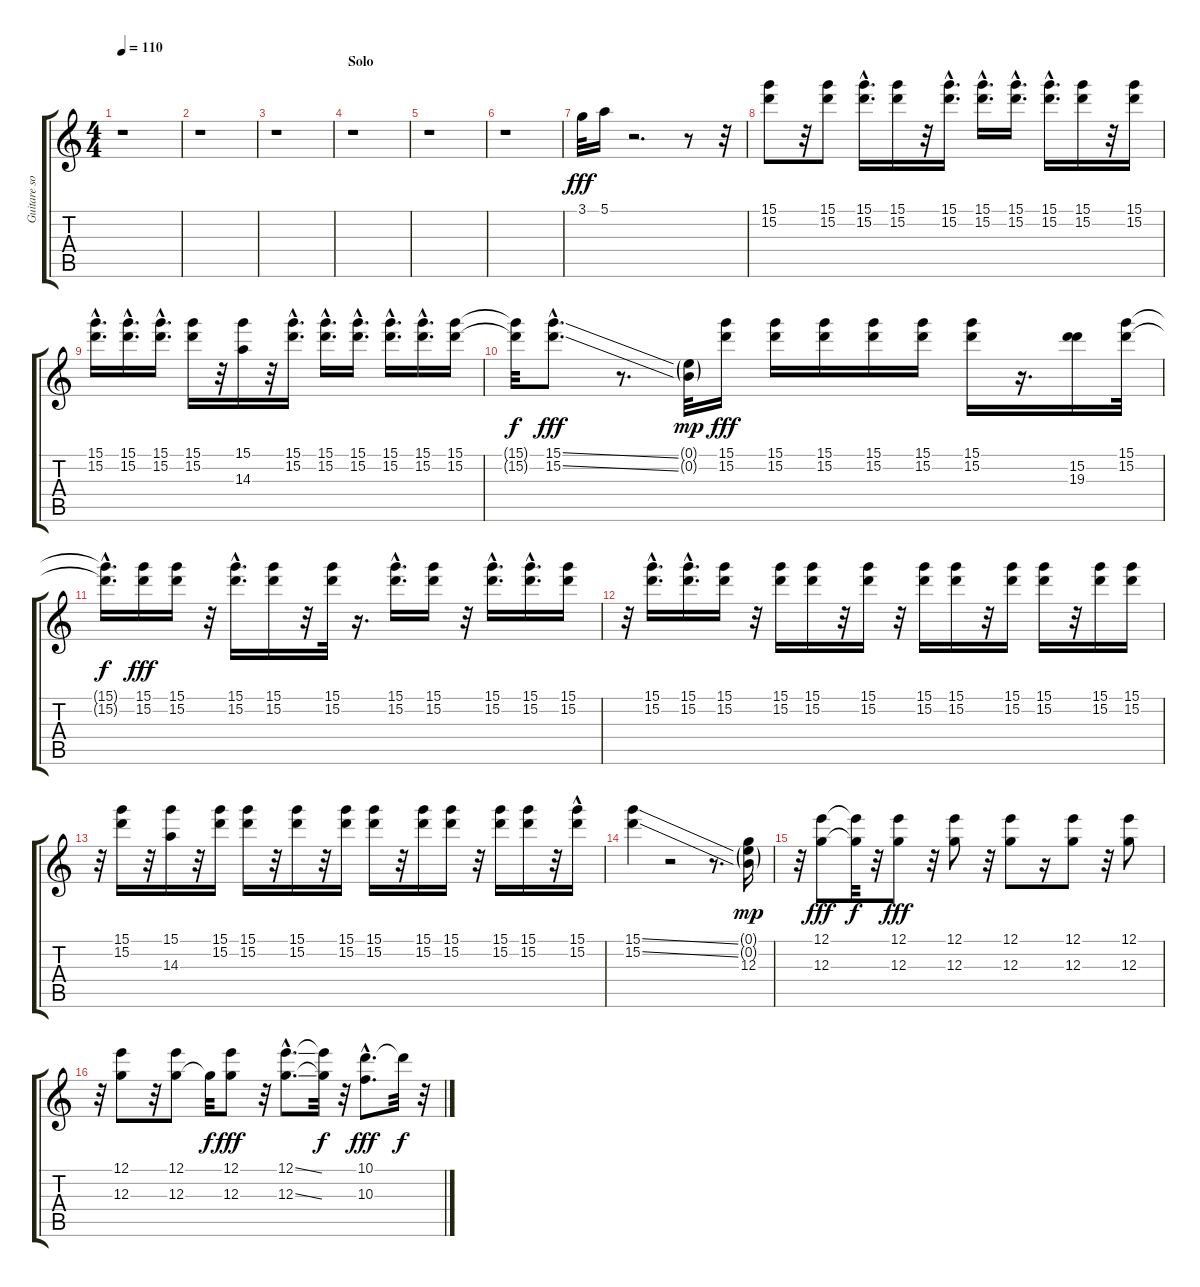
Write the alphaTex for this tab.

\track ("Guitare solo" "Guitare so") {instrument overdrivenguitar}
\staff {score tabs}
\tuning (E4 B3 G3 D3 A2 E2) {hide}
\ts (4 4)
\tempo 110
\clef g2
\ks c
r.1{dy fff} |
r.1 |
r.1 |
\section ("" "Solo")
r.1 |
r.1 |
r.1 |
3.1.32 5.1.16 r.2{d} r.8 r.32 |
(15.1 15.2).8 r.32 (15.1 15.2).8 (15.1{hac} 15.2{hac}).16{d} (15.1 15.2).16 r.32 (15.1{hac} 15.2{hac}).16{d} (15.1{hac} 15.2{hac}).16{d} (15.1{hac} 15.2{hac}).16{d} (15.1{hac} 15.2{hac}).16{d} (15.1 15.2).16 r.32 (15.1 15.2).16 |
(15.1{hac} 15.2{hac}).16{d} (15.1{hac} 15.2{hac}).16{d} (15.1{hac} 15.2{hac}).16{d} (15.1 15.2).16 r.32 (15.1 14.3).16 r.32 (15.1{hac} 15.2{hac}).16{d} (15.1{hac} 15.2{hac}).16{d} (15.1{hac} 15.2{hac}).16{d} (15.1{hac} 15.2{hac}).16{d} (15.1{hac} 15.2{hac}).16{d} (15.1 15.2).16 |
(15.1{t} 15.2{t}).32{dy f} (15.1{ss hac} 15.2{ss hac}).8{d dy fff} r.8{d} (0.1{g} 0.2{g}).32{dy mp} (15.1 15.2).16{dy fff} (15.1 15.2).16 (15.1 15.2).16 (15.1 15.2).16 (15.1 15.2).16 (15.1 15.2).16 r.16{d} (15.2 19.3).16 (15.1 15.2).32 |
(15.1{hac t} 15.2{hac t}).16{d dy f} (15.1 15.2).16{dy fff} (15.1 15.2).16 r.32 (15.1{hac} 15.2{hac}).16{d} (15.1 15.2).16 r.32 (15.1 15.2).32 r.16{d} (15.1{hac} 15.2{hac}).16{d} (15.1 15.2).16 r.32 (15.1{hac} 15.2{hac}).16{d} (15.1{hac} 15.2{hac}).16{d} (15.1 15.2).16 |
r.32 (15.1{hac} 15.2{hac}).16{d} (15.1{hac} 15.2{hac}).16{d} (15.1 15.2).16 r.32 (15.1 15.2).16 (15.1 15.2).16 r.32 (15.1 15.2).16 r.32 (15.1 15.2).16 (15.1 15.2).16 r.32 (15.1 15.2).16 (15.1 15.2).16 r.32 (15.1 15.2).16 (15.1 15.2).16 |
r.32 (15.1 15.2).16 r.32 (15.1 14.3).16 r.32 (15.1 15.2).16 (15.1 15.2).16 r.32 (15.1 15.2).16 r.32 (15.1 15.2).16 (15.1 15.2).16 r.32 (15.1 15.2).16 (15.1 15.2).16 r.32 (15.1 15.2).16 (15.1 15.2).16 r.32 (15.1{hac} 15.2{hac}).16 |
(15.1{ss} 15.2{ss}).4 r.2 r.8{d} (0.1{g} 0.2{g} 12.3).16{dy mp} |
r.32 (12.1 12.3).8{dy fff} (12.1{t} 12.3{t}).32{dy f} r.32 (12.1 12.3).8{dy fff} r.32 (12.1 12.3).8 r.32 (12.1 12.3).8 r.16 (12.1 12.3).8 r.32 (12.1 12.3).8 |
r.32 (12.1 12.3).8 r.32 (12.1 12.3).8 12.3{t}.32{dy f} (12.1 12.3).8{dy fff} r.32 (12.1{ss hac} 12.3{ss hac}).8{d} (12.1{t} 12.3{t}).32{dy f} r.32 (10.1{hac} 10.3{hac}).8{d dy fff} 10.1{t}.32{dy f} r.32
